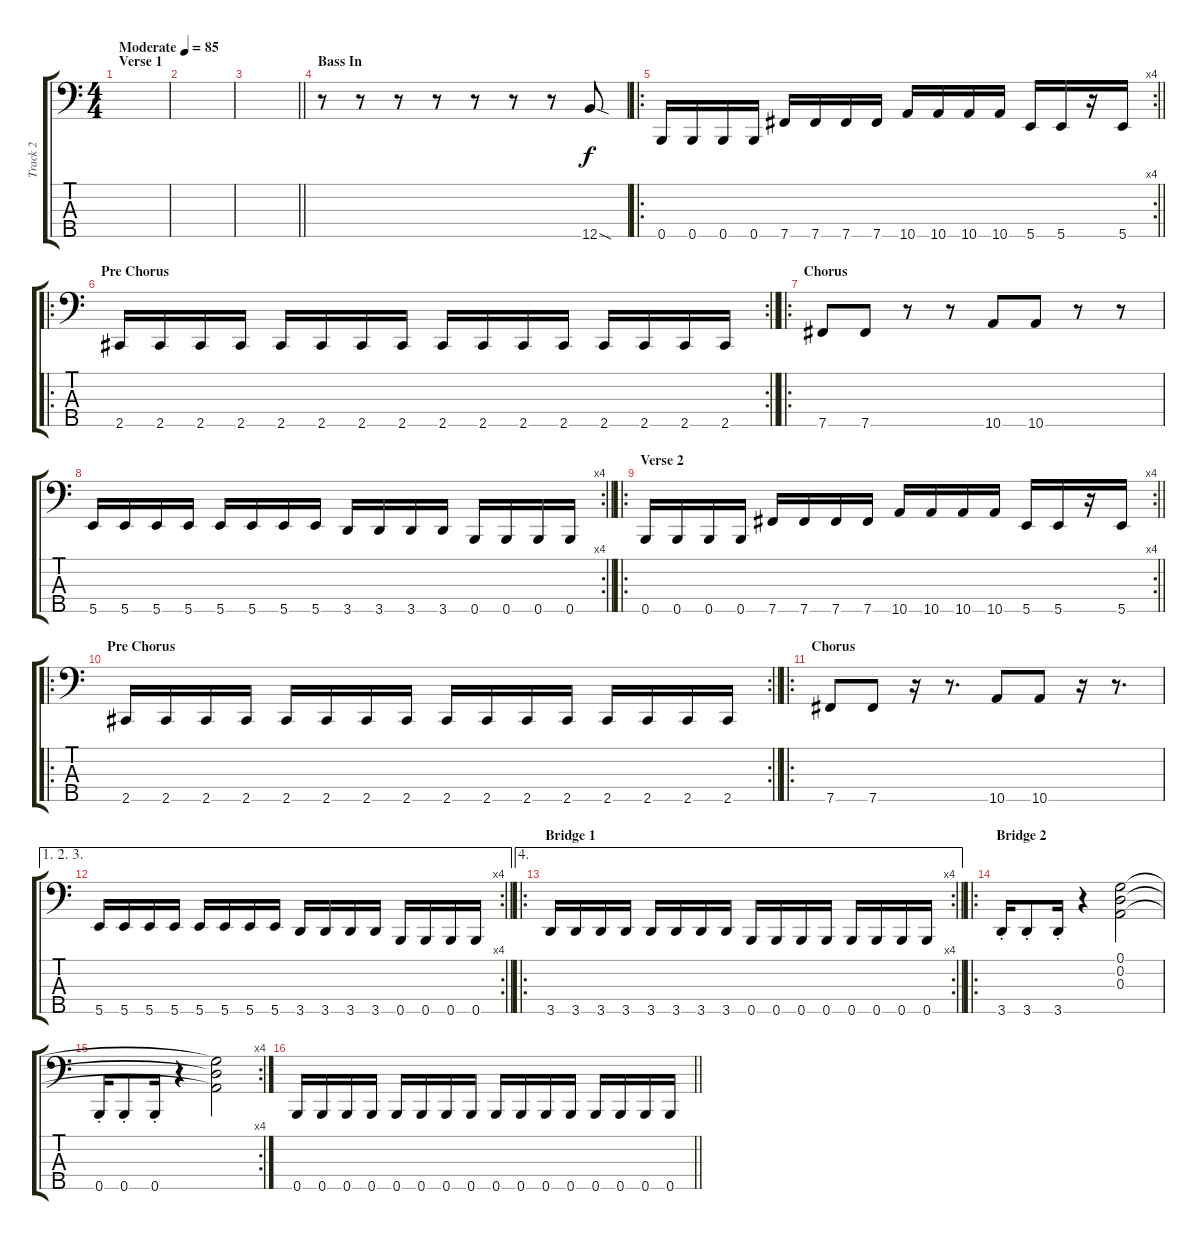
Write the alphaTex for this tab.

\track ("Track 2" "Track 2") {instrument electricbassfinger}
\staff {score tabs}
\tuning (G2 D2 A1 E1 B0) {hide}
\ts (4 4)
\section ("" "Verse 1")
\tempo (85 "Moderate")
\clef f4
\ks c
|
|
\barLineRight lightlight
|
\section ("" "Bass In")
r.8 r.8 r.8 r.8 r.8 r.8 r.8 12.5{sod}.8 |
\ro
\rc 4
\barLineRight lightlight
0.5.16 0.5.16 0.5.16 0.5.16 7.5.16 7.5.16 7.5.16 7.5.16 10.5.16 10.5.16 10.5.16 10.5.16 5.5.16 5.5.16 r.16 5.5.16 |
\ro
\rc 2
\section ("" "Pre Chorus")
\barLineRight lightlight
2.5.16 2.5.16 2.5.16 2.5.16 2.5.16 2.5.16 2.5.16 2.5.16 2.5.16 2.5.16 2.5.16 2.5.16 2.5.16 2.5.16 2.5.16 2.5.16 |
\ro
\section ("" "Chorus")
7.5.8 7.5.8 r.8 r.8 10.5.8 10.5.8 r.8 r.8 |
\rc 4
\barLineRight lightlight
5.5.16 5.5.16 5.5.16 5.5.16 5.5.16 5.5.16 5.5.16 5.5.16 3.5.16 3.5.16 3.5.16 3.5.16 0.5.16 0.5.16 0.5.16 0.5.16 |
\ro
\rc 4
\section ("" "Verse 2")
\barLineRight lightlight
0.5.16 0.5.16 0.5.16 0.5.16 7.5.16 7.5.16 7.5.16 7.5.16 10.5.16 10.5.16 10.5.16 10.5.16 5.5.16 5.5.16 r.16 5.5.16 |
\ro
\rc 2
\section ("" "Pre Chorus")
\barLineRight lightlight
2.5.16 2.5.16 2.5.16 2.5.16 2.5.16 2.5.16 2.5.16 2.5.16 2.5.16 2.5.16 2.5.16 2.5.16 2.5.16 2.5.16 2.5.16 2.5.16 |
\ro
\section ("" "Chorus ")
7.5.8 7.5.8 r.16 r.8{d} 10.5.8 10.5.8 r.16 r.8{d} |
\ae (1 2 3)
\rc 4
\barLineRight lightlight
5.5.16 5.5.16 5.5.16 5.5.16 5.5.16 5.5.16 5.5.16 5.5.16 3.5.16 3.5.16 3.5.16 3.5.16 0.5.16 0.5.16 0.5.16 0.5.16 |
\ae 4
\ro
\rc 4
\section ("" "Bridge 1")
\barLineRight lightlight
3.5.16 3.5.16 3.5.16 3.5.16 3.5.16 3.5.16 3.5.16 3.5.16 0.5.16 0.5.16 0.5.16 0.5.16 0.5.16 0.5.16 0.5.16 0.5.16 |
\ro
\section ("" "Bridge 2")
3.5{st}.16 3.5{st}.8 3.5{st}.16 r.4 (0.1 0.2 0.3).2 |
\rc 4
0.5{st}.16 0.5{st}.8 0.5{st}.16 r.4 (0.1{t} 0.2{t} 0.3{t}).2 |
\barLineRight lightlight
0.5.16 0.5.16 0.5.16 0.5.16 0.5.16 0.5.16 0.5.16 0.5.16 0.5.16 0.5.16 0.5.16 0.5.16 0.5.16 0.5.16 0.5.16 0.5.16
